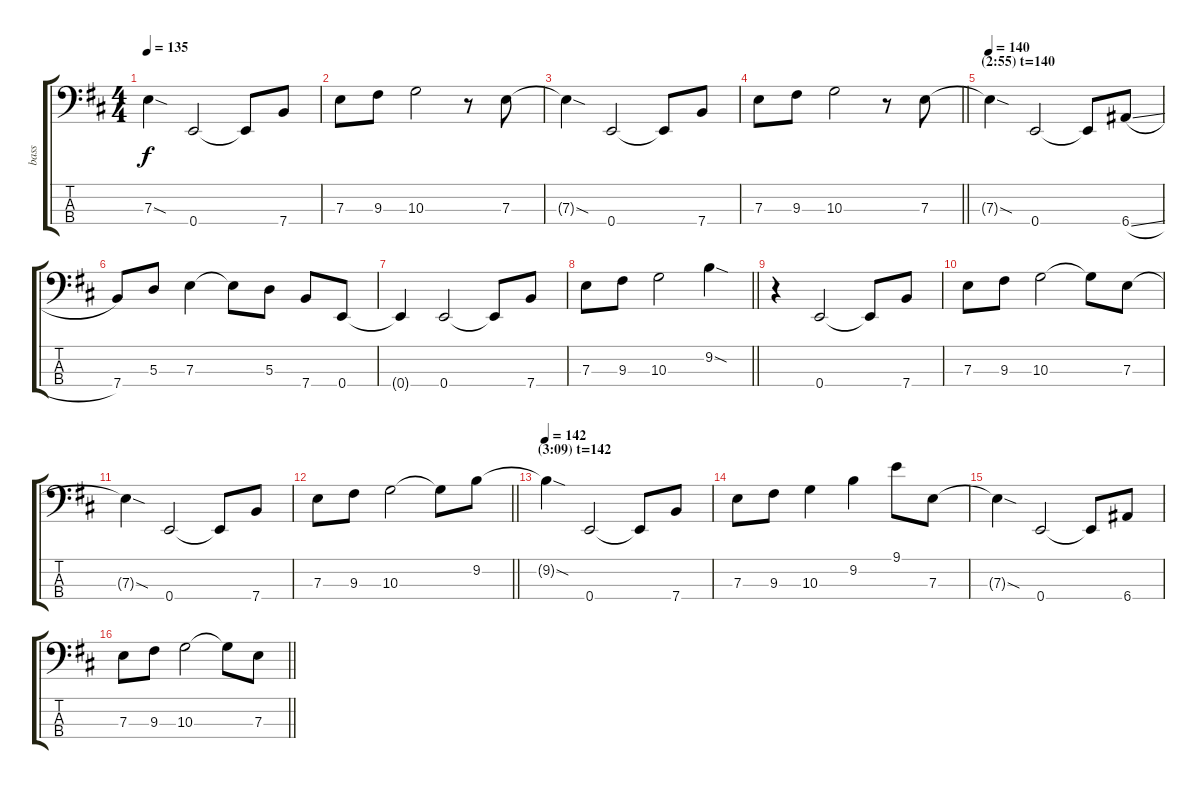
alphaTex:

\track ("bass" "bass") {instrument electricbassfinger}
\staff {score tabs}
\tuning (G2 D2 A1 E1) {hide}
\ts (4 4)
\tempo 135
\clef f4
\ks d
7.3{sod t}.4{dy f} 0.4.2 0.4{t}.8 7.4.8 |
7.3.8 9.3.8 10.3.2 r.8 7.3.8 |
7.3{sod t}.4 0.4.2 0.4{t}.8 7.4.8 |
\barLineRight lightlight
7.3.8 9.3.8 10.3.2 r.8 7.3.8 |
\section ("" "(2:55) t=140")
\tempo 140
7.3{sod t}.4 0.4.2 0.4{t}.8 6.4{sl}.8 |
7.4.8 5.3.8 7.3.4 7.3{t}.8 5.3.8 7.4.8 0.4.8 |
0.4{t}.4 0.4.2 0.4{t}.8 7.4.8 |
\barLineRight lightlight
7.3.8 9.3.8 10.3.2 9.2{sod}.4 |
r.4 0.4.2 0.4{t}.8 7.4.8 |
7.3.8 9.3.8 10.3.2 10.3{t}.8 7.3.8 |
7.3{sod t}.4 0.4.2 0.4{t}.8 7.4.8 |
\barLineRight lightlight
7.3.8 9.3.8 10.3.2 10.3{t}.8 9.2.8 |
\section ("" "(3:09) t=142")
\tempo 142
9.2{sod t}.4 0.4.2 0.4{t}.8 7.4.8 |
7.3.8 9.3.8 10.3.4 9.2.4 9.1.8 7.3.8 |
7.3{sod t}.4 0.4.2 0.4{t}.8 6.4.8 |
\barLineRight lightlight
7.3.8 9.3.8 10.3.2 10.3{t}.8 7.3.8
